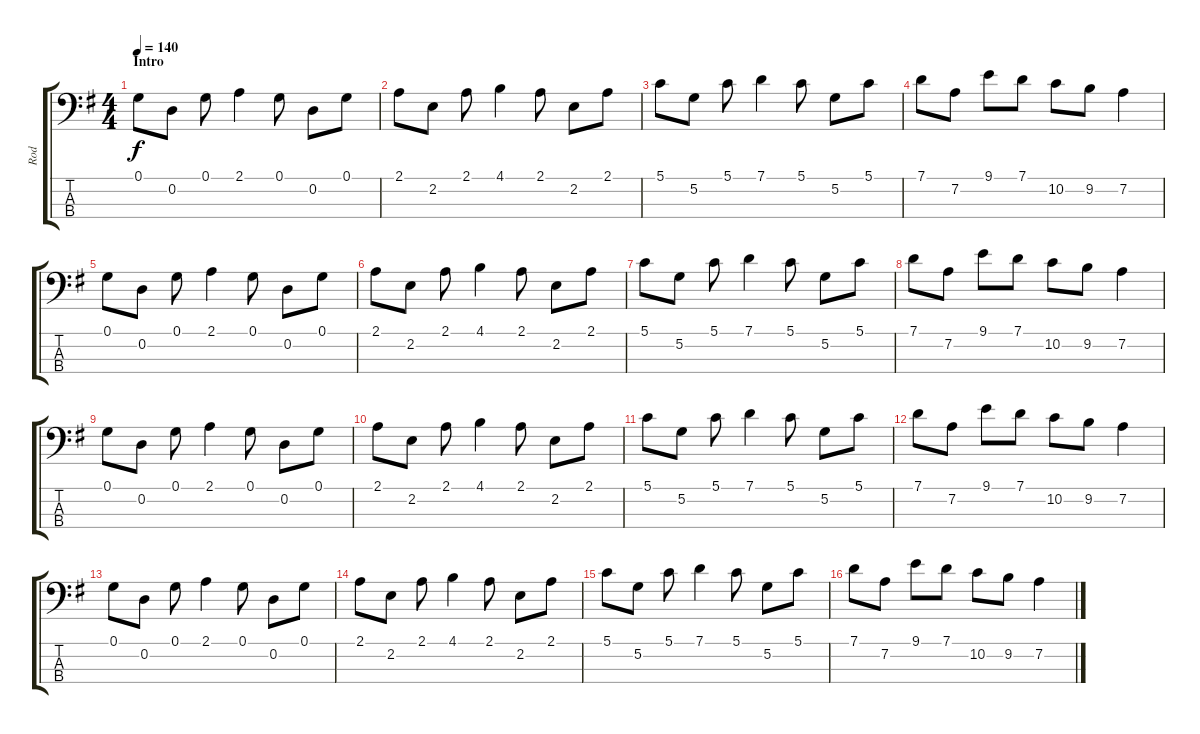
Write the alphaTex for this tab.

\track ("Rod" "Rod") {instrument acousticbass}
\staff {score tabs}
\tuning (G2 D2 A1 E1) {hide}
\ts (4 4)
\section ("" "Intro")
\tempo 140
\clef f4
\ks g
0.1.8{dy f instrument acousticbass} 0.2.8 0.1.8 2.1.4 0.1.8 0.2.8 0.1.8 |
2.1.8 2.2.8 2.1.8 4.1.4 2.1.8 2.2.8 2.1.8 |
5.1.8 5.2.8 5.1.8 7.1.4 5.1.8 5.2.8 5.1.8 |
7.1.8 7.2.8 9.1.8 7.1.8 10.2.8 9.2.8 7.2.4 |
0.1.8 0.2.8 0.1.8 2.1.4 0.1.8 0.2.8 0.1.8 |
2.1.8 2.2.8 2.1.8 4.1.4 2.1.8 2.2.8 2.1.8 |
5.1.8 5.2.8 5.1.8 7.1.4 5.1.8 5.2.8 5.1.8 |
7.1.8 7.2.8 9.1.8 7.1.8 10.2.8 9.2.8 7.2.4 |
0.1.8 0.2.8 0.1.8 2.1.4 0.1.8 0.2.8 0.1.8 |
2.1.8 2.2.8 2.1.8 4.1.4 2.1.8 2.2.8 2.1.8 |
5.1.8 5.2.8 5.1.8 7.1.4 5.1.8 5.2.8 5.1.8 |
7.1.8 7.2.8 9.1.8 7.1.8 10.2.8 9.2.8 7.2.4 |
0.1.8 0.2.8 0.1.8 2.1.4 0.1.8 0.2.8 0.1.8 |
2.1.8 2.2.8 2.1.8 4.1.4 2.1.8 2.2.8 2.1.8 |
5.1.8 5.2.8 5.1.8 7.1.4 5.1.8 5.2.8 5.1.8 |
7.1.8 7.2.8 9.1.8 7.1.8 10.2.8 9.2.8 7.2.4
